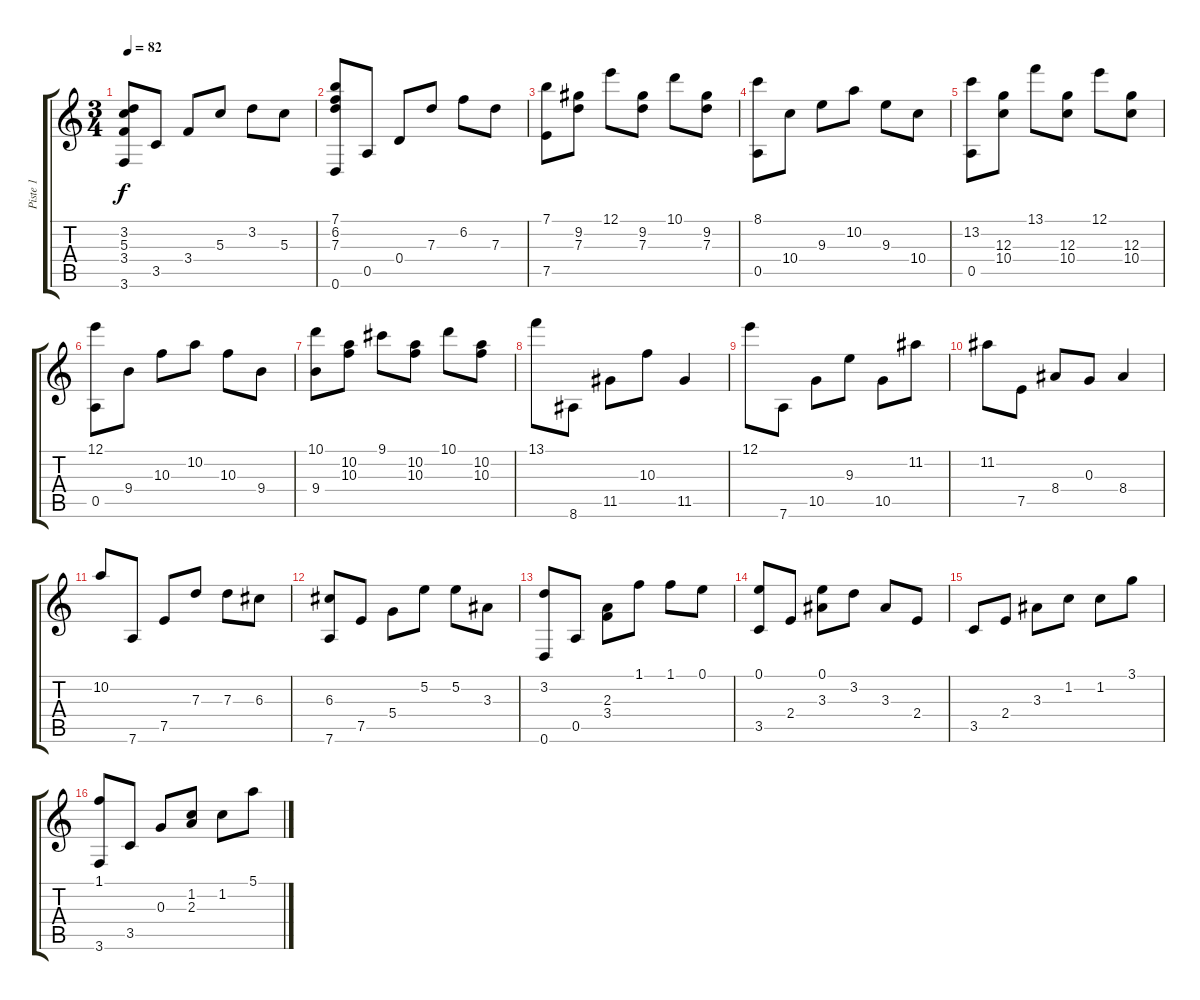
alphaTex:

\track ("Piste 1" "Piste 1") {instrument acousticguitarnylon}
\staff {score tabs}
\tuning (E4 B3 G3 D3 A2 D2) {hide}
\ts (3 4)
\tempo 82
\clef g2
\ks c
(3.2 5.3 3.4 3.6).8{dy f} 3.5.8 3.4.8 5.3.8 3.2.8 5.3.8 |
(7.1 6.2 7.3 0.6).8 0.5.8 0.4.8 7.3.8 6.2.8 7.3.8 |
(7.1 7.5).8 (9.2 7.3).8 12.1.8 (9.2 7.3).8 10.1.8 (9.2 7.3).8 |
(8.1 0.5).8 10.4.8 9.3.8 10.2.8 9.3.8 10.4.8 |
(13.2 0.5).8 (12.3 10.4).8 13.1.8 (12.3 10.4).8 12.1.8 (12.3 10.4).8 |
(12.1 0.5).8 9.4.8 10.3.8 10.2.8 10.3.8 9.4.8 |
(10.1 9.4).8 (10.2 10.3).8 9.1.8 (10.2 10.3).8 10.1.8 (10.2 10.3).8 |
13.1.8 8.6.8 11.5.8 10.3.8 11.5.4 |
12.1.8 7.6.8 10.5.8 9.3.8 10.5.8 11.2.8 |
11.2.8 7.5.8 8.4.8 0.3.8 8.4.4 |
10.2.8 7.6.8 7.5.8 7.3.8 7.3.8 6.3.8 |
(6.3 7.6).8 7.5.8 5.4.8 5.2.8 5.2.8 3.3.8 |
(3.2 0.6).8 0.5.8 (2.3 3.4).8 1.1.8 1.1.8 0.1.8 |
(0.1 3.5).8 2.4.8 (0.1 3.3).8 3.2.8 3.3.8 2.4.8 |
3.5.8 2.4.8 3.3.8 1.2.8 1.2.8 3.1.8 |
(1.1 3.6).8 3.5.8 0.3.8 (1.2 2.3).8 1.2.8 5.1.8
